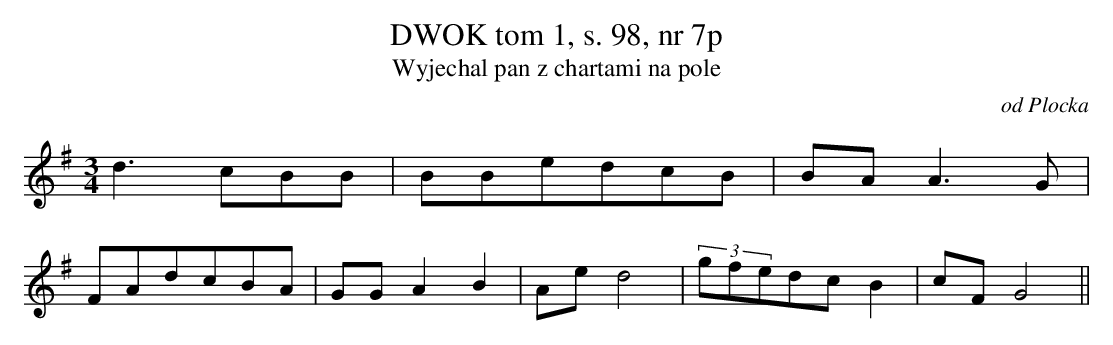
X:1
T:DWOK tom 1, s. 98, nr 7p
T:Wyjechal pan z chartami na pole
O:od Plocka
M:3/4
L:1/8
K:G
d3cBB | BBedcB |BAA3G |
 FAdcBA |GGA2B2 | Aed4 | (3gfedcB2 | cFG4||
